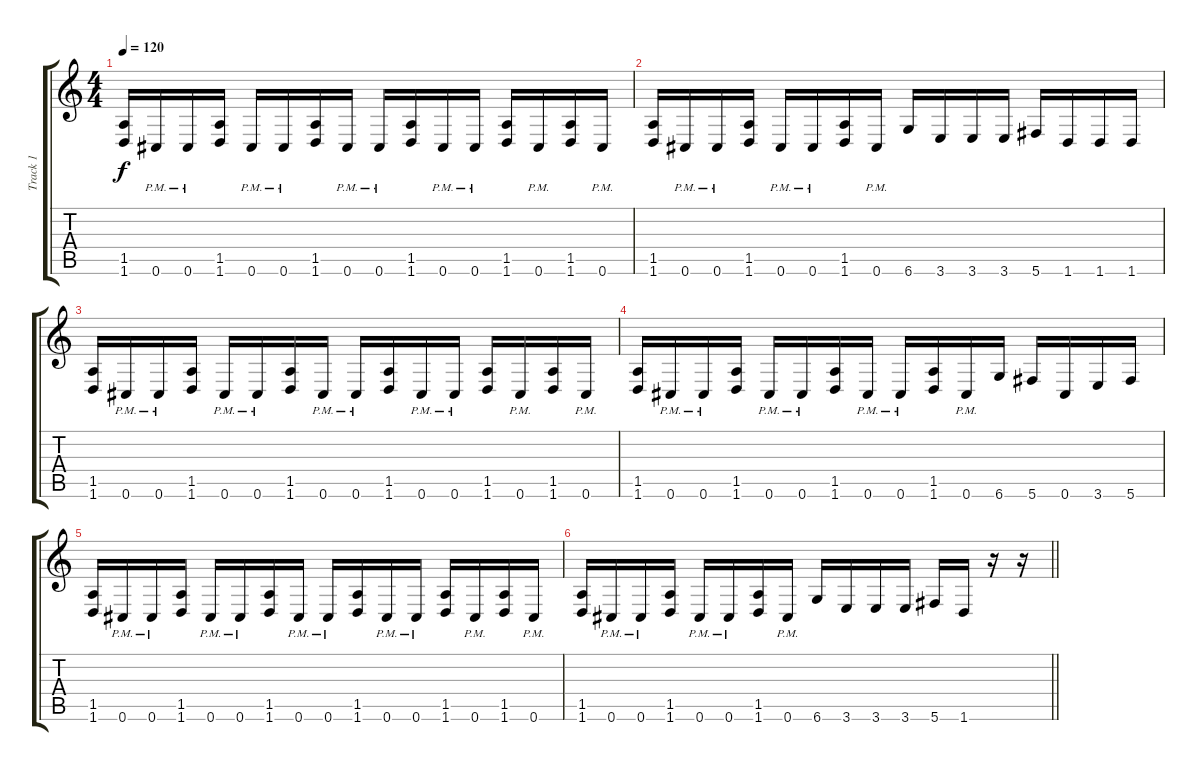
\track ("Track 1" "Track 1") {instrument overdrivenguitar}
\staff {score tabs}
\tuning (Eb4 Bb3 Gb3 Db3 Ab2 Db2) {hide}
\ts (4 4)
\tempo 120
\clef g2
\ks c
(1.5 1.6).16{dy f} 0.6{pm}.16 0.6{pm}.16 (1.5 1.6).16 0.6{pm}.16 0.6{pm}.16 (1.5 1.6).16 0.6{pm}.16 0.6{pm}.16 (1.5 1.6).16 0.6{pm}.16 0.6{pm}.16 (1.5 1.6).16 0.6{pm}.16 (1.5 1.6).16 0.6{pm}.16 |
(1.5 1.6).16 0.6{pm}.16 0.6{pm}.16 (1.5 1.6).16 0.6{pm}.16 0.6{pm}.16 (1.5 1.6).16 0.6{pm}.16 6.6.16 3.6.16 3.6.16 3.6.16 5.6.16 1.6.16 1.6.16 1.6.16 |
(1.5 1.6).16 0.6{pm}.16 0.6{pm}.16 (1.5 1.6).16 0.6{pm}.16 0.6{pm}.16 (1.5 1.6).16 0.6{pm}.16 0.6{pm}.16 (1.5 1.6).16 0.6{pm}.16 0.6{pm}.16 (1.5 1.6).16 0.6{pm}.16 (1.5 1.6).16 0.6{pm}.16 |
(1.5 1.6).16 0.6{pm}.16 0.6{pm}.16 (1.5 1.6).16 0.6{pm}.16 0.6{pm}.16 (1.5 1.6).16 0.6{pm}.16 0.6{pm}.16 (1.5 1.6).16 0.6{pm}.16 6.6.16 5.6.16 0.6.16 3.6.16 5.6.16 |
(1.5 1.6).16 0.6{pm}.16 0.6{pm}.16 (1.5 1.6).16 0.6{pm}.16 0.6{pm}.16 (1.5 1.6).16 0.6{pm}.16 0.6{pm}.16 (1.5 1.6).16 0.6{pm}.16 0.6{pm}.16 (1.5 1.6).16 0.6{pm}.16 (1.5 1.6).16 0.6{pm}.16 |
\barLineRight lightlight
(1.5 1.6).16 0.6{pm}.16 0.6{pm}.16 (1.5 1.6).16 0.6{pm}.16 0.6{pm}.16 (1.5 1.6).16 0.6{pm}.16 6.6.16 3.6.16 3.6.16 3.6.16 5.6.16 1.6.16 r.16 r.16
